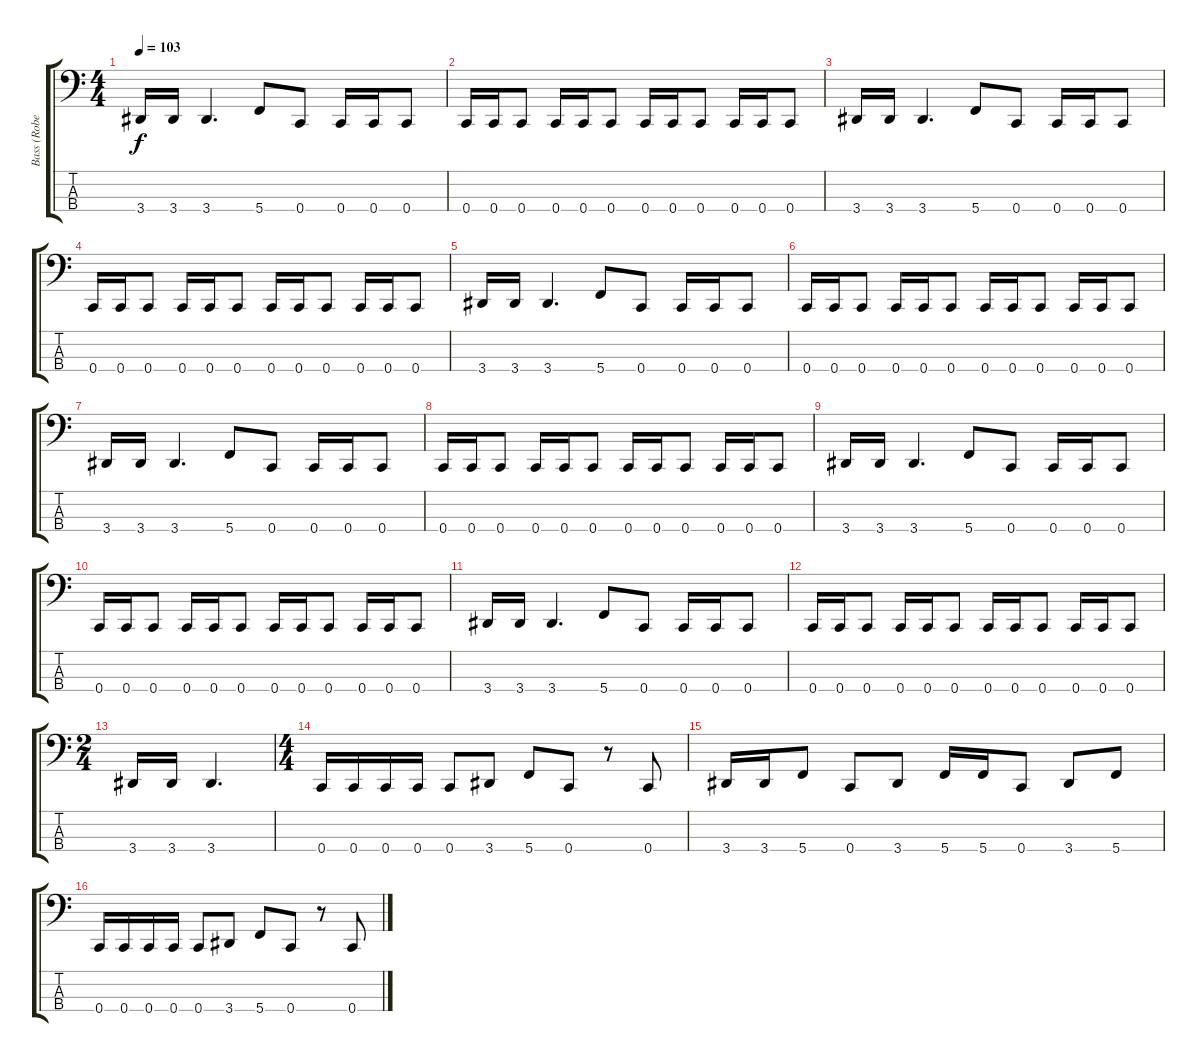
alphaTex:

\track ("Bass (Robert)" "Bass (Robe") {instrument electricbassfinger}
\staff {score tabs}
\tuning (F2 C2 G1 C1) {hide}
\ts (4 4)
\tempo 103
\clef f4
\ks c
3.4.16{dy f} 3.4.16 3.4.4{d} 5.4.8 0.4.8 0.4.16 0.4.16 0.4.8 |
0.4.16 0.4.16 0.4.8 0.4.16 0.4.16 0.4.8 0.4.16 0.4.16 0.4.8 0.4.16 0.4.16 0.4.8 |
3.4.16 3.4.16 3.4.4{d} 5.4.8 0.4.8 0.4.16 0.4.16 0.4.8 |
0.4.16 0.4.16 0.4.8 0.4.16 0.4.16 0.4.8 0.4.16 0.4.16 0.4.8 0.4.16 0.4.16 0.4.8 |
3.4.16 3.4.16 3.4.4{d} 5.4.8 0.4.8 0.4.16 0.4.16 0.4.8 |
0.4.16 0.4.16 0.4.8 0.4.16 0.4.16 0.4.8 0.4.16 0.4.16 0.4.8 0.4.16 0.4.16 0.4.8 |
3.4.16 3.4.16 3.4.4{d} 5.4.8 0.4.8 0.4.16 0.4.16 0.4.8 |
0.4.16 0.4.16 0.4.8 0.4.16 0.4.16 0.4.8 0.4.16 0.4.16 0.4.8 0.4.16 0.4.16 0.4.8 |
3.4.16 3.4.16 3.4.4{d} 5.4.8 0.4.8 0.4.16 0.4.16 0.4.8 |
0.4.16 0.4.16 0.4.8 0.4.16 0.4.16 0.4.8 0.4.16 0.4.16 0.4.8 0.4.16 0.4.16 0.4.8 |
3.4.16 3.4.16 3.4.4{d} 5.4.8 0.4.8 0.4.16 0.4.16 0.4.8 |
0.4.16 0.4.16 0.4.8 0.4.16 0.4.16 0.4.8 0.4.16 0.4.16 0.4.8 0.4.16 0.4.16 0.4.8 |
\ts (2 4)
3.4.16 3.4.16 3.4.4{d} |
\ts (4 4)
0.4.16 0.4.16 0.4.16 0.4.16 0.4.8 3.4.8 5.4.8 0.4.8 r.8 0.4.8 |
3.4.16 3.4.16 5.4.8 0.4.8 3.4.8 5.4.16 5.4.16 0.4.8 3.4.8 5.4.8 |
0.4.16 0.4.16 0.4.16 0.4.16 0.4.8 3.4.8 5.4.8 0.4.8 r.8 0.4.8
